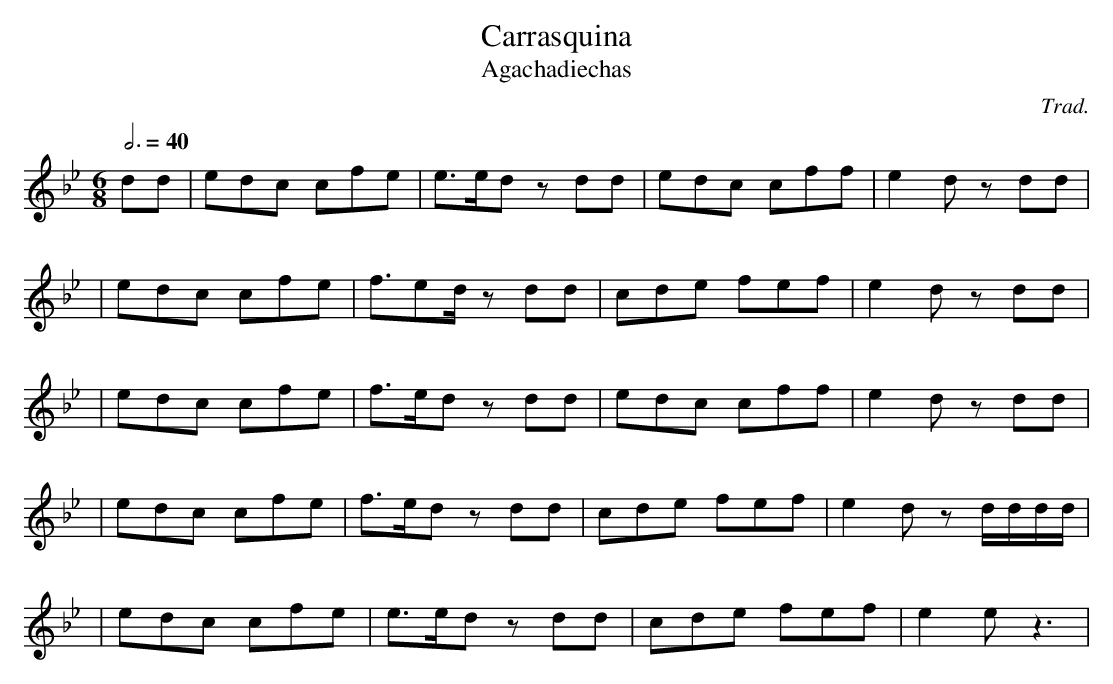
X:1
T:Carrasquina
T:Agachadiechas
C:Trad.
M:6/8
L:1/8
Q:3/4=40
K:Bb
dd|edc cfe|e3/2e/d z dd|edc cff|e2 d z dd|
|edc cfe|f3/2ed/ z dd|cde fef|e2 d z dd|
|edc cfe|f3/2e/d z dd|edc cff|e2 d z dd|
|edc cfe|f3/2e/d z dd|cde fef|e2 d z d/d/d/d/|
|edc cfe|e3/2e/d z dd|cde fef|e2 e z3|
